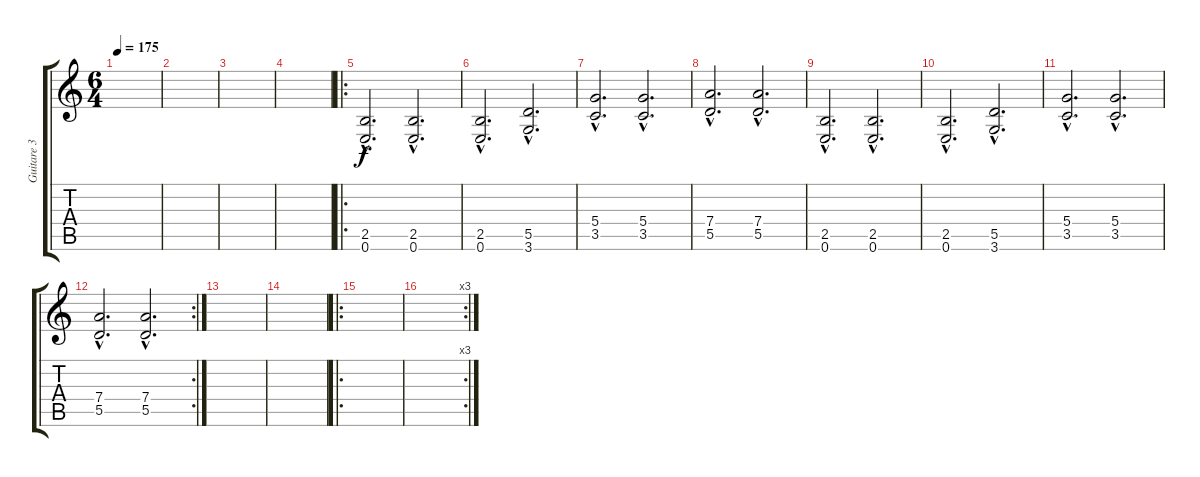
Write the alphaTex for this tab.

\track ("Guitare 3" "Guitare 3") {instrument distortionguitar}
\staff {score tabs}
\tuning (E4 B3 G3 D3 A2 E2) {hide}
\ts (6 4)
\tempo 175
\clef g2
\ks c
|
|
|
|
\ro
(2.5{hac} 0.6{hac}).2{d} (2.5{hac} 0.6{hac}).2{d} |
(2.5{hac} 0.6{hac}).2{d} (5.5{hac} 3.6{hac}).2{d} |
(5.4{hac} 3.5{hac}).2{d} (5.4{hac} 3.5{hac}).2{d} |
(7.4{hac} 5.5{hac}).2{d} (7.4{hac} 5.5{hac}).2{d} |
(2.5{hac} 0.6{hac}).2{d} (2.5{hac} 0.6{hac}).2{d} |
(2.5{hac} 0.6{hac}).2{d} (5.5{hac} 3.6{hac}).2{d} |
(5.4{hac} 3.5{hac}).2{d} (5.4{hac} 3.5{hac}).2{d} |
\rc 2
(7.4{hac} 5.5{hac}).2{d} (7.4{hac} 5.5{hac}).2{d} |
|
|
\ro
|
\rc 3
